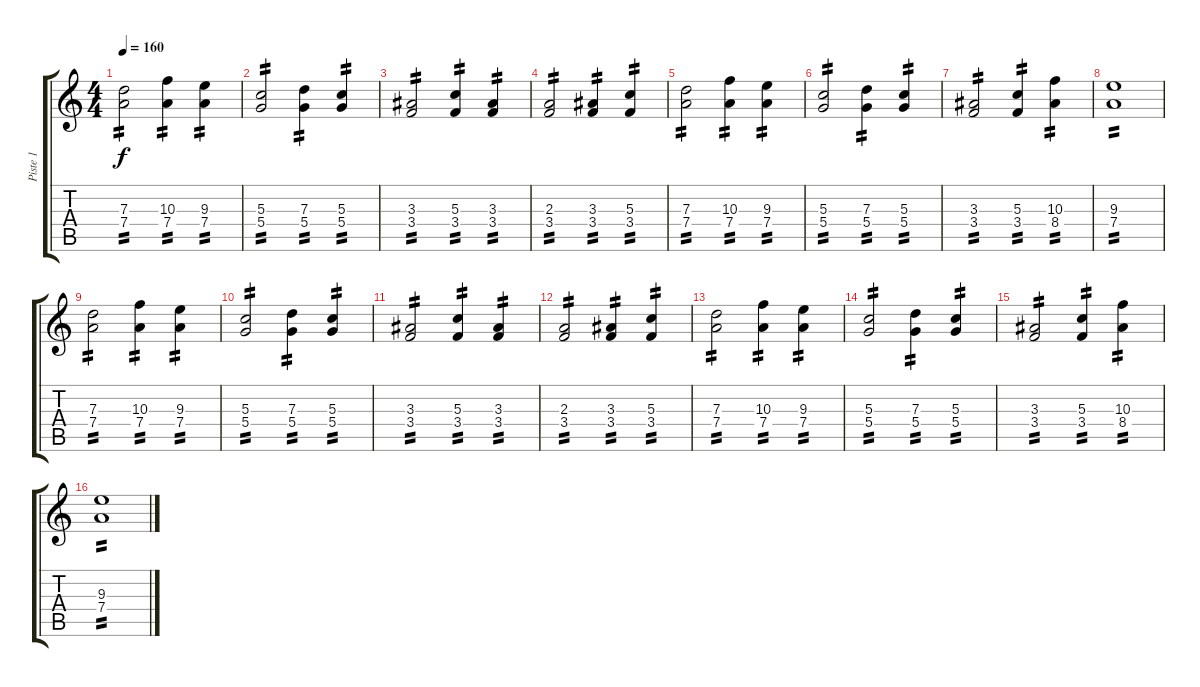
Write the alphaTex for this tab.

\track ("Piste 1" "Piste 1") {instrument overdrivenguitar}
\staff {score tabs}
\tuning (E4 B3 G3 D3 A2 E2) {hide}
\ts (4 4)
\tempo 160
\clef g2
\ks c
(7.3 7.4).2{tp 2 dy f} (10.3 7.4).4{tp 2} (9.3 7.4).4{tp 2} |
(5.3 5.4).2{tp 2} (7.3 5.4).4{tp 2} (5.3 5.4).4{tp 2} |
(3.3 3.4).2{tp 2} (5.3 3.4).4{tp 2} (3.3 3.4).4{tp 2} |
(2.3 3.4).2{tp 2} (3.3 3.4).4{tp 2} (5.3 3.4).4{tp 2} |
(7.3 7.4).2{tp 2} (10.3 7.4).4{tp 2} (9.3 7.4).4{tp 2} |
(5.3 5.4).2{tp 2} (7.3 5.4).4{tp 2} (5.3 5.4).4{tp 2} |
(3.3 3.4).2{tp 2} (5.3 3.4).4{tp 2} (10.3 8.4).4{tp 2} |
(9.3 7.4).1{tp 2} |
(7.3 7.4).2{tp 2} (10.3 7.4).4{tp 2} (9.3 7.4).4{tp 2} |
(5.3 5.4).2{tp 2} (7.3 5.4).4{tp 2} (5.3 5.4).4{tp 2} |
(3.3 3.4).2{tp 2} (5.3 3.4).4{tp 2} (3.3 3.4).4{tp 2} |
(2.3 3.4).2{tp 2} (3.3 3.4).4{tp 2} (5.3 3.4).4{tp 2} |
(7.3 7.4).2{tp 2} (10.3 7.4).4{tp 2} (9.3 7.4).4{tp 2} |
(5.3 5.4).2{tp 2} (7.3 5.4).4{tp 2} (5.3 5.4).4{tp 2} |
(3.3 3.4).2{tp 2} (5.3 3.4).4{tp 2} (10.3 8.4).4{tp 2} |
(9.3 7.4).1{tp 2}
